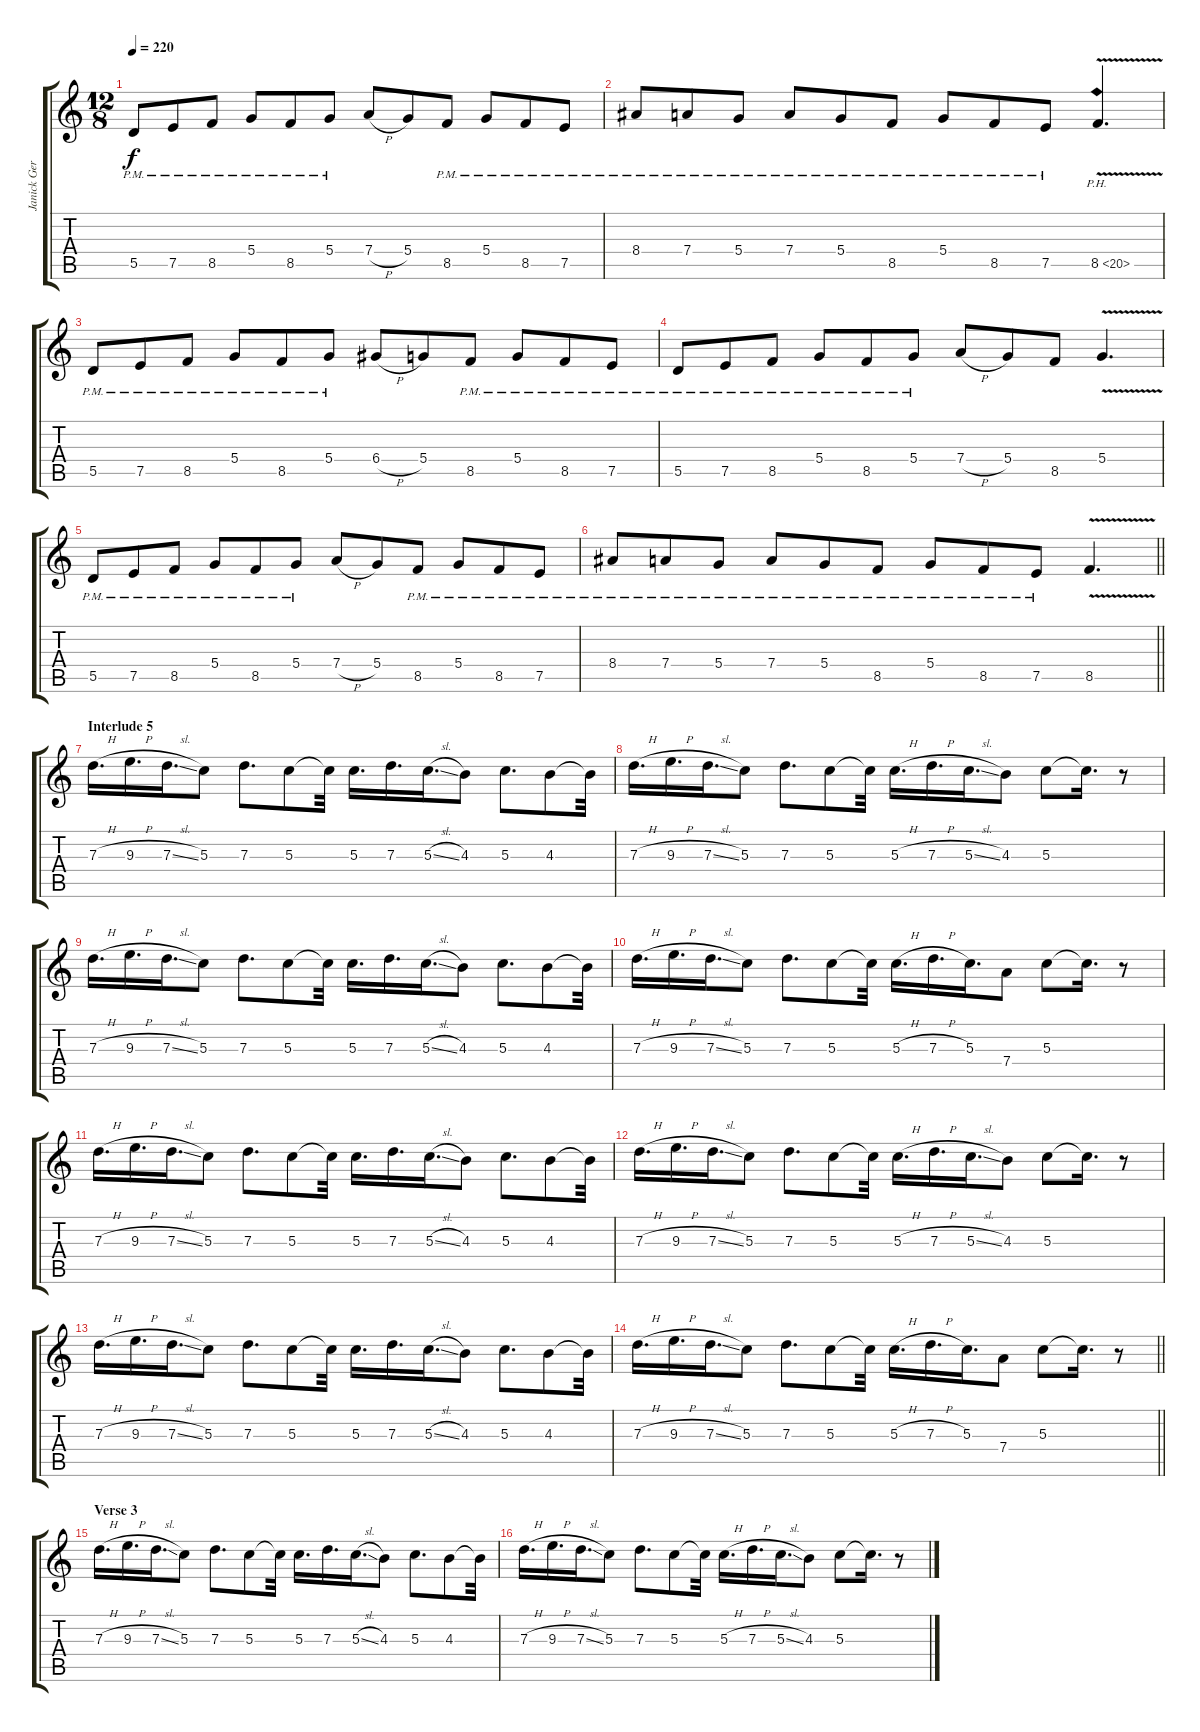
\track ("Janick Gers" "Janick Ger") {instrument distortionguitar}
\staff {score tabs}
\tuning (E4 B3 G3 D3 A2 D2) {hide}
\ts (12 8)
\tempo 220
\clef g2
\ks c
5.5{pm}.8{dy f} 7.5{pm}.8 8.5{pm}.8 5.4{pm}.8 8.5{pm}.8 5.4{pm}.8 7.4{h}.8 5.4.8 8.5{pm}.8 5.4{pm}.8 8.5{pm}.8 7.5{pm}.8 |
8.4{pm}.8 7.4{pm}.8 5.4{pm}.8 7.4{pm}.8 5.4{pm}.8 8.5{pm}.8 5.4{pm}.8 8.5{pm}.8 7.5{pm}.8 8.5{ph 12 v}.4{d} |
5.5{pm}.8 7.5{pm}.8 8.5{pm}.8 5.4{pm}.8 8.5{pm}.8 5.4{pm}.8 6.4{h}.8 5.4.8 8.5{pm}.8 5.4{pm}.8 8.5{pm}.8 7.5{pm}.8 |
5.5{pm}.8 7.5{pm}.8 8.5{pm}.8 5.4{pm}.8 8.5{pm}.8 5.4{pm}.8 7.4{h}.8 5.4.8 8.5.8 5.4{v}.4{d} |
5.5{pm}.8 7.5{pm}.8 8.5{pm}.8 5.4{pm}.8 8.5{pm}.8 5.4{pm}.8 7.4{h}.8 5.4.8 8.5{pm}.8 5.4{pm}.8 8.5{pm}.8 7.5{pm}.8 |
\barLineRight lightlight
8.4{pm}.8 7.4{pm}.8 5.4{pm}.8 7.4{pm}.8 5.4{pm}.8 8.5{pm}.8 5.4{pm}.8 8.5{pm}.8 7.5{pm}.8 8.5{v}.4{d} |
\section ("" "Interlude 5")
7.3{h}.16{d} 9.3{h}.16{d} 7.3{sl}.16{d} 5.3.8 7.3.8{d} 5.3.8 5.3{t}.32 5.3.16{d} 7.3.16{d} 5.3{sl}.16{d} 4.3.8 5.3.8{d} 4.3.8 4.3{t}.32 |
7.3{h}.16{d} 9.3{h}.16{d} 7.3{sl}.16{d} 5.3.8 7.3.8{d} 5.3.8 5.3{t}.32 5.3{h}.16{d} 7.3{h}.16{d} 5.3{sl}.16{d} 4.3.8 5.3.8 5.3{t}.16{d} r.8 |
7.3{h}.16{d} 9.3{h}.16{d} 7.3{sl}.16{d} 5.3.8 7.3.8{d} 5.3.8 5.3{t}.32 5.3.16{d} 7.3.16{d} 5.3{sl}.16{d} 4.3.8 5.3.8{d} 4.3.8 4.3{t}.32 |
7.3{h}.16{d} 9.3{h}.16{d} 7.3{sl}.16{d} 5.3.8 7.3.8{d} 5.3.8 5.3{t}.32 5.3{h}.16{d} 7.3{h}.16{d} 5.3.16{d} 7.4.8 5.3.8 5.3{t}.16{d} r.8 |
7.3{h}.16{d} 9.3{h}.16{d} 7.3{sl}.16{d} 5.3.8 7.3.8{d} 5.3.8 5.3{t}.32 5.3.16{d} 7.3.16{d} 5.3{sl}.16{d} 4.3.8 5.3.8{d} 4.3.8 4.3{t}.32 |
7.3{h}.16{d} 9.3{h}.16{d} 7.3{sl}.16{d} 5.3.8 7.3.8{d} 5.3.8 5.3{t}.32 5.3{h}.16{d} 7.3{h}.16{d} 5.3{sl}.16{d} 4.3.8 5.3.8 5.3{t}.16{d} r.8 |
7.3{h}.16{d} 9.3{h}.16{d} 7.3{sl}.16{d} 5.3.8 7.3.8{d} 5.3.8 5.3{t}.32 5.3.16{d} 7.3.16{d} 5.3{sl}.16{d} 4.3.8 5.3.8{d} 4.3.8 4.3{t}.32 |
\barLineRight lightlight
7.3{h}.16{d} 9.3{h}.16{d} 7.3{sl}.16{d} 5.3.8 7.3.8{d} 5.3.8 5.3{t}.32 5.3{h}.16{d} 7.3{h}.16{d} 5.3.16{d} 7.4.8 5.3.8 5.3{t}.16{d} r.8 |
\section ("" "Verse 3")
7.3{h}.16{d} 9.3{h}.16{d} 7.3{sl}.16{d} 5.3.8 7.3.8{d} 5.3.8 5.3{t}.32 5.3.16{d} 7.3.16{d} 5.3{sl}.16{d} 4.3.8 5.3.8{d} 4.3.8 4.3{t}.32 |
7.3{h}.16{d} 9.3{h}.16{d} 7.3{sl}.16{d} 5.3.8 7.3.8{d} 5.3.8 5.3{t}.32 5.3{h}.16{d} 7.3{h}.16{d} 5.3{sl}.16{d} 4.3.8 5.3.8 5.3{t}.16{d} r.8
